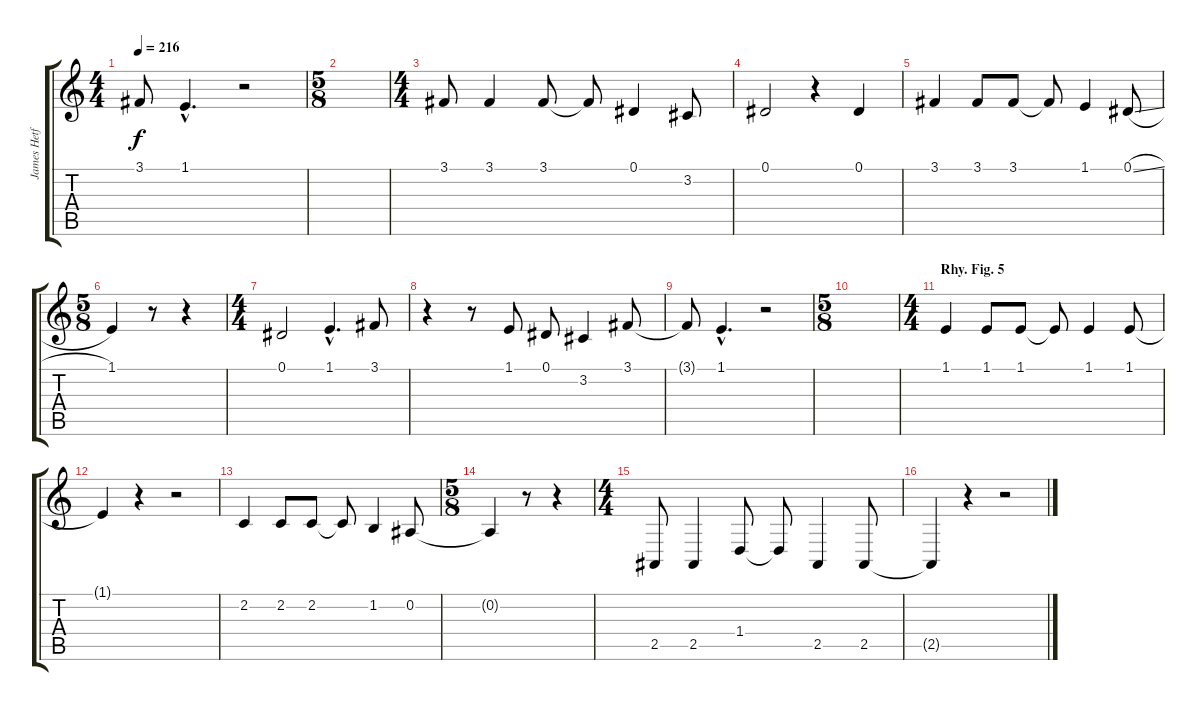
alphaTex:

\track ("James Hetfield (Voices)" "James Hetf") {instrument cello}
\staff {score tabs}
\tuning (Eb4 Bb3 Gb3 Db3 Ab2 Eb2) {hide}
\ts (4 4)
\tempo 216
\clef g2
\ks c
3.1{t}.8{dy f} 1.1{hac}.4{d} r.2 |
\ts (5 8)
|
\ts (4 4)
3.1.8 3.1.4 3.1.8 3.1{t}.8 0.1.4 3.2.8 |
0.1.2 r.4 0.1.4 |
3.1.4 3.1.8 3.1.8 3.1{t}.8 1.1.4 0.1{sl}.8 |
\ts (5 8)
1.1.4 r.8 r.4 |
\ts (4 4)
0.1.2 1.1{hac}.4{d} 3.1.8 |
r.4 r.8 1.1.8 0.1.8 3.2.4 3.1.8 |
3.1{t}.8 1.1{hac}.4{d} r.2 |
\ts (5 8)
|
\ts (4 4)
\section ("" "Rhy. Fig. 5")
1.1.4 1.1.8 1.1.8 1.1{t}.8 1.1.4 1.1.8 |
1.1{t}.4 r.4 r.2 |
2.2.4 2.2.8 2.2.8 2.2{t}.8 1.2.4 0.2.8 |
\ts (5 8)
0.2{t}.4 r.8 r.4 |
\ts (4 4)
2.5.8 2.5.4 1.4.8 1.4{t}.8 2.5.4 2.5.8 |
2.5{t}.4 r.4 r.2
